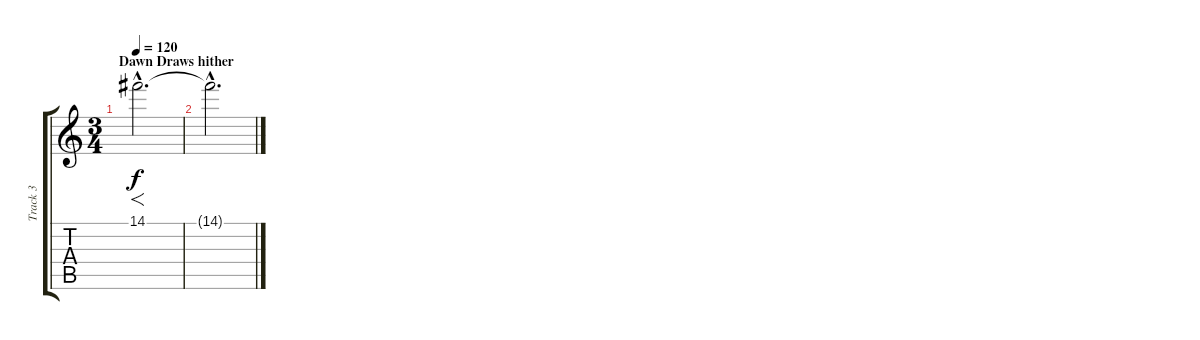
\track ("Track 3" "Track 3") {instrument acousticguitarsteel}
\staff {score tabs}
\tuning (E4 B3 G3 D3 A2 E2) {hide}
\ts (3 4)
\section ("" "Dawn Draws hither")
\tempo 120
\clef g2
\ks c
14.1{hac}.2{f d dy f instrument acousticguitarsteel} |
14.1{hac t}.2{d}
